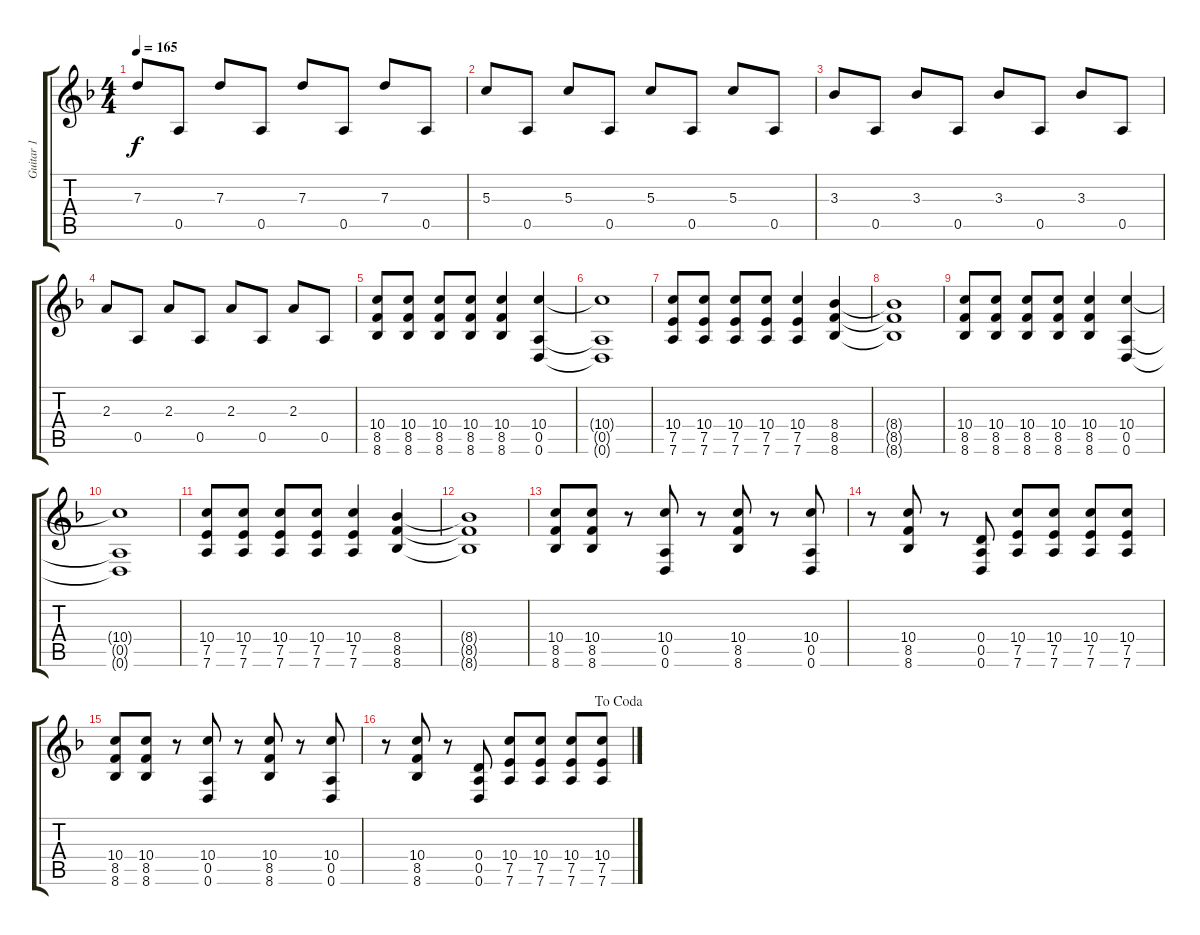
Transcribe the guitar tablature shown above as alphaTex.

\track ("Guitar 1" "Guitar 1") {instrument electricguitarjazz}
\staff {score tabs}
\tuning (E4 B3 G3 D3 A2 D2) {hide}
\ts (4 4)
\tempo 165
\clef g2
\ks f
7.3.8{dy f} 0.5.8 7.3.8 0.5.8 7.3.8 0.5.8 7.3.8 0.5.8 |
5.3.8 0.5.8 5.3.8 0.5.8 5.3.8 0.5.8 5.3.8 0.5.8 |
3.3.8 0.5.8 3.3.8 0.5.8 3.3.8 0.5.8 3.3.8 0.5.8 |
2.3.8 0.5.8 2.3.8 0.5.8 2.3.8 0.5.8 2.3.8 0.5.8 |
(10.4 8.5 8.6).8 (10.4 8.5 8.6).8 (10.4 8.5 8.6).8 (10.4 8.5 8.6).8 (10.4 8.5 8.6).4 (10.4 0.5 0.6).4 |
(10.4{t} 0.5{t} 0.6{t}).1 |
(10.4 7.5 7.6).8 (10.4 7.5 7.6).8 (10.4 7.5 7.6).8 (10.4 7.5 7.6).8 (10.4 7.5 7.6).4 (8.4 8.5 8.6).4 |
(8.4{t} 8.5{t} 8.6{t}).1 |
(10.4 8.5 8.6).8 (10.4 8.5 8.6).8 (10.4 8.5 8.6).8 (10.4 8.5 8.6).8 (10.4 8.5 8.6).4 (10.4 0.5 0.6).4 |
(10.4{t} 0.5{t} 0.6{t}).1 |
(10.4 7.5 7.6).8 (10.4 7.5 7.6).8 (10.4 7.5 7.6).8 (10.4 7.5 7.6).8 (10.4 7.5 7.6).4 (8.4 8.5 8.6).4 |
(8.4{t} 8.5{t} 8.6{t}).1 |
(10.4 8.5 8.6).8 (10.4 8.5 8.6).8 r.8 (10.4 0.5 0.6).8 r.8 (10.4 8.5 8.6).8 r.8 (10.4 0.5 0.6).8 |
r.8 (10.4 8.5 8.6).8 r.8 (0.4 0.5 0.6).8 (10.4 7.5 7.6).8 (10.4 7.5 7.6).8 (10.4 7.5 7.6).8 (10.4 7.5 7.6).8 |
(10.4 8.5 8.6).8 (10.4 8.5 8.6).8 r.8 (10.4 0.5 0.6).8 r.8 (10.4 8.5 8.6).8 r.8 (10.4 0.5 0.6).8 |
\jump dacoda
r.8 (10.4 8.5 8.6).8 r.8 (0.4 0.5 0.6).8 (10.4 7.5 7.6).8 (10.4 7.5 7.6).8 (10.4 7.5 7.6).8 (10.4 7.5 7.6).8
